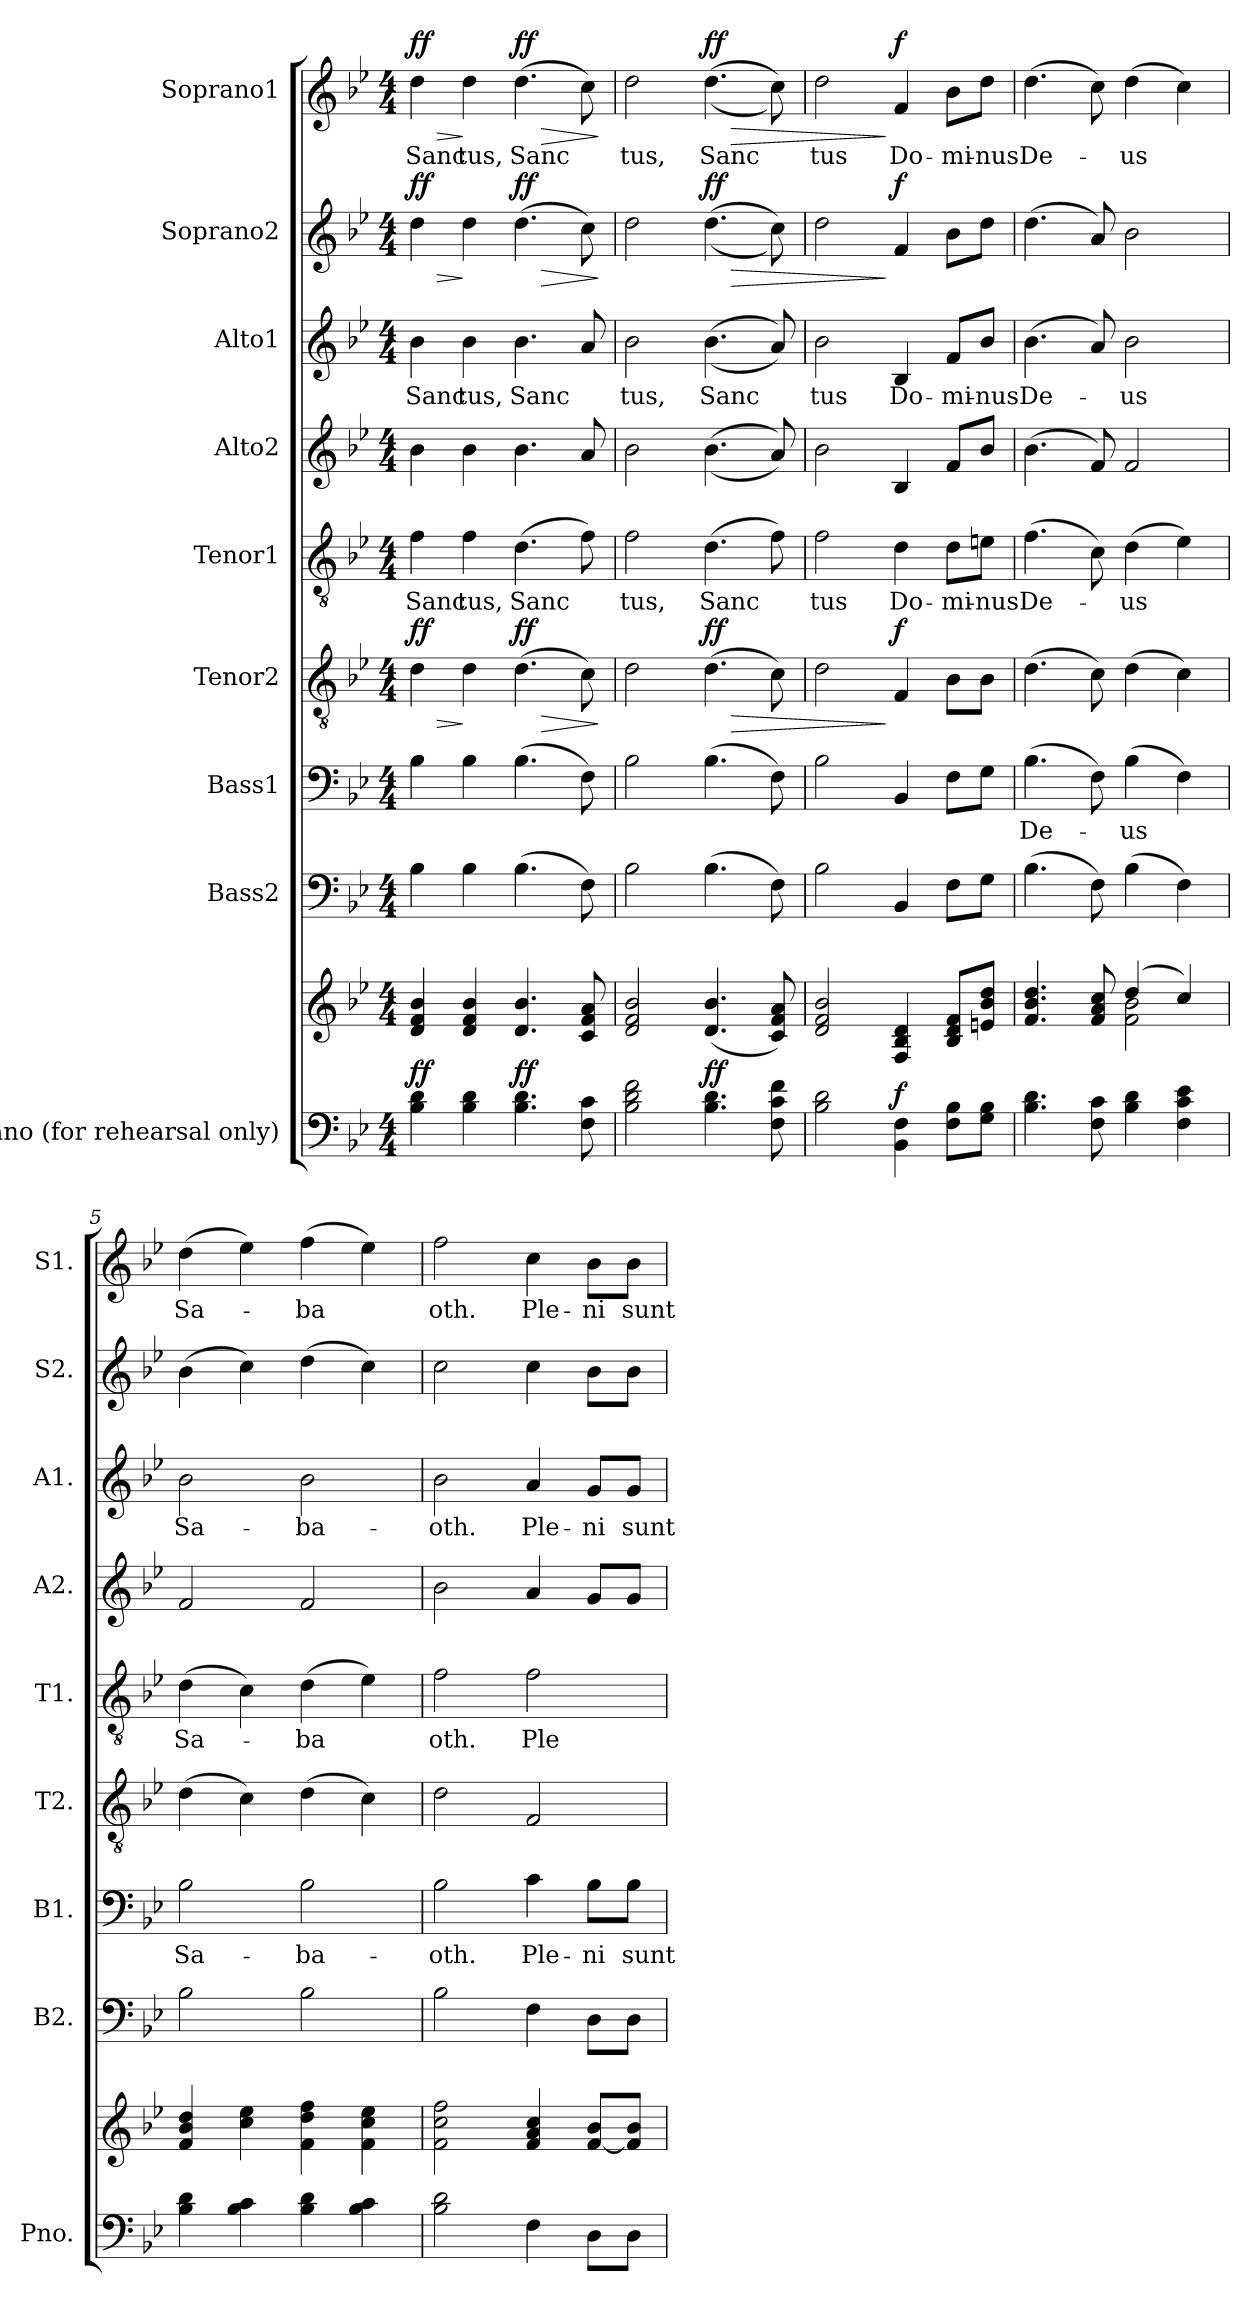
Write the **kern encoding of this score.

**kern	**kern	**dynam	**kern	**kern	**text	**kern	**dynam	**kern	**text	**kern	**kern	**text	**kern	**dynam	**kern	**text	**dynam
*part9	*part9	*part9	*part8	*part7	*part7	*part6	*part6	*part5	*part5	*part4	*part3	*part3	*part2	*part2	*part1	*part1	*part1
*staff10	*staff9	*staff9/10	*staff8	*staff7	*staff7	*staff6	*staff6	*staff5	*staff5	*staff4	*staff3	*staff3	*staff2	*staff2	*staff1	*staff1	*staff1
*I"Piano (for rehearsal only)	*	*	*I"Bass2	*I"Bass1	*	*I"Tenor2	*	*I"Tenor1	*	*I"Alto2	*I"Alto1	*	*I"Soprano2	*	*I"Soprano1	*	*
*I'Pno.	*	*	*I'B2.	*I'B1.	*	*I'T2.	*	*I'T1.	*	*I'A2.	*I'A1.	*	*I'S2.	*	*I'S1.	*	*
*clefF4	*clefG2	*	*clefF4	*clefF4	*	*clefGv2	*	*clefGv2	*	*clefG2	*clefG2	*	*clefG2	*	*clefG2	*	*
*k[b-e-]	*k[b-e-]	*	*k[b-e-]	*k[b-e-]	*	*k[b-e-]	*	*k[b-e-]	*	*k[b-e-]	*k[b-e-]	*	*k[b-e-]	*	*k[b-e-]	*	*
*M4/4	*M4/4	*	*M4/4	*M4/4	*	*M4/4	*	*M4/4	*	*M4/4	*M4/4	*	*M4/4	*	*M4/4	*	*
*MM80	*MM80	*	*MM80	*MM80	*	*MM80	*	*MM80	*	*MM80	*MM80	*	*MM80	*	*MM80	*	*
=1	=1	=1	=1	=1	=1	=1	=1	=1	=1	=1	=1	=1	=1	=1	=1	=1	=1
!	!	!LO:DY:a=2	!	!	!	!	!LO:HP:b	!	!LO:LY:b	!	!	!LO:LY:b	!	!LO:HP:b	!	!LO:LY:b	!LO:HP:b
!	!	!	!	!	!	!	!LO:DY:n=1:a	!	!	!	!	!	!	!LO:DY:n=1:a	!	!	!LO:DY:n=1:a
4B-\ 4d\	4d/ 4f/ 4b-/	ff	4B-\	4B-\	.	4d\	> ff	4f\	Sanc-	4b-\	4b-\	Sanc-	4dd\	> ff	4dd\	Sanc-	> ff
!	!	!	!	!	!	!	!	!	!LO:LY:b	!	!	!LO:LY:b	!	!	!	!LO:LY:b	!
4B-\ 4d\	4d/ 4f/ 4b-/	.	4B-\	4B-\	.	4d\	]	4f\	-tus,	4b-\	4b-\	-tus,	4dd\	]	4dd\	-tus,	]
!	!	!LO:DY:a=2	!	!	!	!	!LO:HP:b	!	!LO:LY:b	!	!	!LO:LY:b	!	!LO:HP:b	!	!LO:LY:b	!LO:HP:b
!	!	!	!	!	!	!	!LO:DY:n=2:a	!	!	!	!	!	!	!LO:DY:n=2:a	!	!	!LO:DY:n=2:a
4.B-\ 4.d\	4.d/ 4.b-/	ff	(>4.B-\	(>4.B-\	.	(>4.d\	> ff	(>4.d\	-Sanc	4.b-\	4.b-\	-Sanc	(>4.dd\	> ff	(>4.dd\	-Sanc	> ff
8F\ 8c\	8c/ 8f/ 8a/	.	8F\)	8F\)	.	8c\)	.	8f\)	.	8a/	8a/	.	8cc\)	.	8cc\)	.	.
.	.	.	.	.	.	.	]	.	.	.	.	.	.	]	.	.	]
=2	=2	=2	=2	=2	=2	=2	=2	=2	=2	=2	=2	=2	=2	=2	=2	=2	=2
!	!	!	!	!	!	!	!	!	!LO:LY:b	!	!	!LO:LY:b	!	!	!	!LO:LY:b	!
2B-\ 2d\ 2f\	2d/ 2f/ 2b-/	.	2B-\	2B-\	.	2d\	.	2f\	tus,	2b-\	2b-\	tus,	2dd\	.	2dd\	tus,	.
!	!	!LO:DY:a=2	!	!	!	!	!LO:HP:b	!	!LO:LY:b	!	!	!LO:LY:b	!	!LO:HP:b	!	!LO:LY:b	!LO:HP:b
!	!	!	!	!	!	!	!LO:DY:n=1:a	!	!	!	!	!	!	!LO:DY:n=1:a	!	!	!LO:DY:n=1:a
4.B-\ 4.d\	(<4.d/ 4.b-/	ff	(>4.B-\	(>4.B-\	.	(>4.d\	> ff	(>4.d\	-Sanc	(>(>4.b-\	(>(>4.b-\	-Sanc	(>(>4.dd\	> ff	(>(>4.dd\	-Sanc	> ff
8F\ 8c\ 8f\	8c/ 8f/ 8a/)	.	8F\)	8F\)	.	8c\)	.	8f\)	.	8a/))	8a/))	.	8cc\))	.	8cc\))	.	.
=3	=3	=3	=3	=3	=3	=3	=3	=3	=3	=3	=3	=3	=3	=3	=3	=3	=3
!	!	!	!	!	!	!	!	!	!LO:LY:b	!	!	!LO:LY:b	!	!	!	!LO:LY:b	!
2B-\ 2d\	2d/ 2f/ 2b-/	.	2B-\	2B-\	.	2d\	.	2f\	tus	2b-\	2b-\	tus	2dd\	.	2dd\	tus	.
!	!	!LO:DY:a=2	!	!	!	!	!LO:DY:n=1:a	!	!LO:LY:b	!	!	!LO:LY:b	!	!LO:DY:n=1:a	!	!LO:LY:b	!LO:DY:n=1:a
4BB-\ 4F\	4F/ 4B-/ 4d/	f	4BB-/	4BB-/	.	4F/	] f	4d\	Do-	4B-/	4B-/	Do-	4f/	] f	4f/	Do-	] f
!	!	!	!	!	!	!	!	!	!LO:LY:b	!	!	!LO:LY:b	!	!	!	!LO:LY:b	!
8F\ 8B-\L	8B-/ 8d/ 8f/L	.	8F\L	8F\L	.	8B-\L	.	8d\L	-mi-	8f/L	8f/L	-mi-	8b-\L	.	8b-\L	-mi-	.
!	!	!	!	!	!	!	!	!	!LO:LY:b	!	!	!LO:LY:b	!	!	!	!LO:LY:b	!
8G\ 8B-\J	8en/ 8b-/ 8dd/J	.	8G\J	8G\J	.	8B-\J	.	8en\J	-nus	8b-/J	8b-/J	-nus	8dd\J	.	8dd\J	-nus	.
!!LO:PB:g=z
=4	=4	=4	=4	=4	=4	=4	=4	=4	=4	=4	=4	=4	=4	=4	=4	=4	=4
*	*^	*	*	*	*	*	*	*	*	*	*	*	*	*	*	*	*
!	!	!	!	!	!	!LO:LY:b	!	!	!	!LO:LY:b	!	!	!LO:LY:b	!	!	!	!LO:LY:b	!
4.B-\ 4.d\	4.f/ 4.b-/ 4.dd/	2ryy	.	(>4.B-\	(>4.B-\	De-	(>4.d\	.	(>4.f\	De-	(>4.b-\	(>4.b-\	De-	(>4.dd\	.	(>4.dd\	De-	.
8F\ 8c\	8f/ 8a/ 8cc/	.	.	8F\)	8F\)	.	8c\)	.	8c\)	.	8f/)	8a/)	.	8a/)	.	8cc\)	.	.
!	!	!	!	!	!	!LO:LY:b	!	!	!	!LO:LY:b	!	!	!LO:LY:b	!	!	!	!LO:LY:b	!
4B-\ 4d\	(>4dd/	2f\ 2b-\	.	(>4B-\	(>4B-\	-us	(>4d\	.	(>4d\	-us	2f/	2b-\	-us	2b-\	.	(>4dd\	-us	.
4F\ 4c\ 4e-\	4cc/)	.	.	4F\)	4F\)	.	4c\)	.	4e-\)	.	.	.	.	.	.	4cc\)	.	.
*	*v	*v	*	*	*	*	*	*	*	*	*	*	*	*	*	*	*	*
=5	=5	=5	=5	=5	=5	=5	=5	=5	=5	=5	=5	=5	=5	=5	=5	=5	=5
!	!	!	!	!	!LO:LY:b	!	!	!	!LO:LY:b	!	!	!LO:LY:b	!	!	!	!LO:LY:b	!
4B-\ 4d\	4f/ 4b-/ 4dd/	.	2B-\	2B-\	Sa-	(>4d\	.	(>4d\	Sa-	2f/	2b-\	Sa-	(>4b-\	.	(>4dd\	Sa-	.
4B-\ 4c\	4cc\ 4ee-\	.	.	.	.	4c\)	.	4c\)	.	.	.	.	4cc\)	.	4ee-\)	.	.
!	!	!	!	!	!LO:LY:b	!	!	!	!LO:LY:b	!	!	!LO:LY:b	!	!	!	!LO:LY:b	!
4B-\ 4d\	4f\ 4dd\ 4ff\	.	2B-\	2B-\	-ba-	(>4d\	.	(>4d\	-ba	2f/	2b-\	-ba-	(>4dd\	.	(>4ff\	-ba	.
4B-\ 4c\	4f\ 4cc\ 4ee-\	.	.	.	.	4c\)	.	4e-\)	.	.	.	.	4cc\)	.	4ee-\)	.	.
=6	=6	=6	=6	=6	=6	=6	=6	=6	=6	=6	=6	=6	=6	=6	=6	=6	=6
!	!	!	!	!	!LO:LY:b	!	!	!	!LO:LY:b	!	!	!LO:LY:b	!	!	!	!LO:LY:b	!
2B-\ 2d\	2f\ 2cc\ 2ff\	.	2B-\	2B-\	-oth.	2d\	.	2f\	oth.	2b-\	2b-\	-oth.	2cc\	.	2ff\	oth.	.
!	!	!	!	!	!LO:LY:b	!	!	!	!LO:LY:b	!	!	!LO:LY:b	!	!	!	!LO:LY:b	!
4F\	4f/ 4a/ 4cc/	.	4F\	4c\	Ple-	2F/	.	2f\	Ple-	4a/	4a/	Ple-	4cc\	.	4cc\	Ple-	.
!	!	!	!	!	!LO:LY:b	!	!	!	!	!	!	!LO:LY:b	!	!	!	!LO:LY:b	!
8D\L	[8f/ 8b-/L	.	8D\L	8B-\L	-ni	.	.	.	.	8g/L	8g/L	-ni	8b-\L	.	8b-\L	-ni	.
!	!	!	!	!	!LO:LY:b	!	!	!	!	!	!	!LO:LY:b	!	!	!	!LO:LY:b	!
8D\J	8f/] 8b-/J	.	8D\J	8B-\J	sunt	.	.	.	.	8g/J	8g/J	sunt	8b-\J	.	8b-\J	sunt	.
=	=	=	=	=	=	=	=	=	=	=	=	=	=	=	=	=	=
*-	*-	*-	*-	*-	*-	*-	*-	*-	*-	*-	*-	*-	*-	*-	*-	*-	*-
